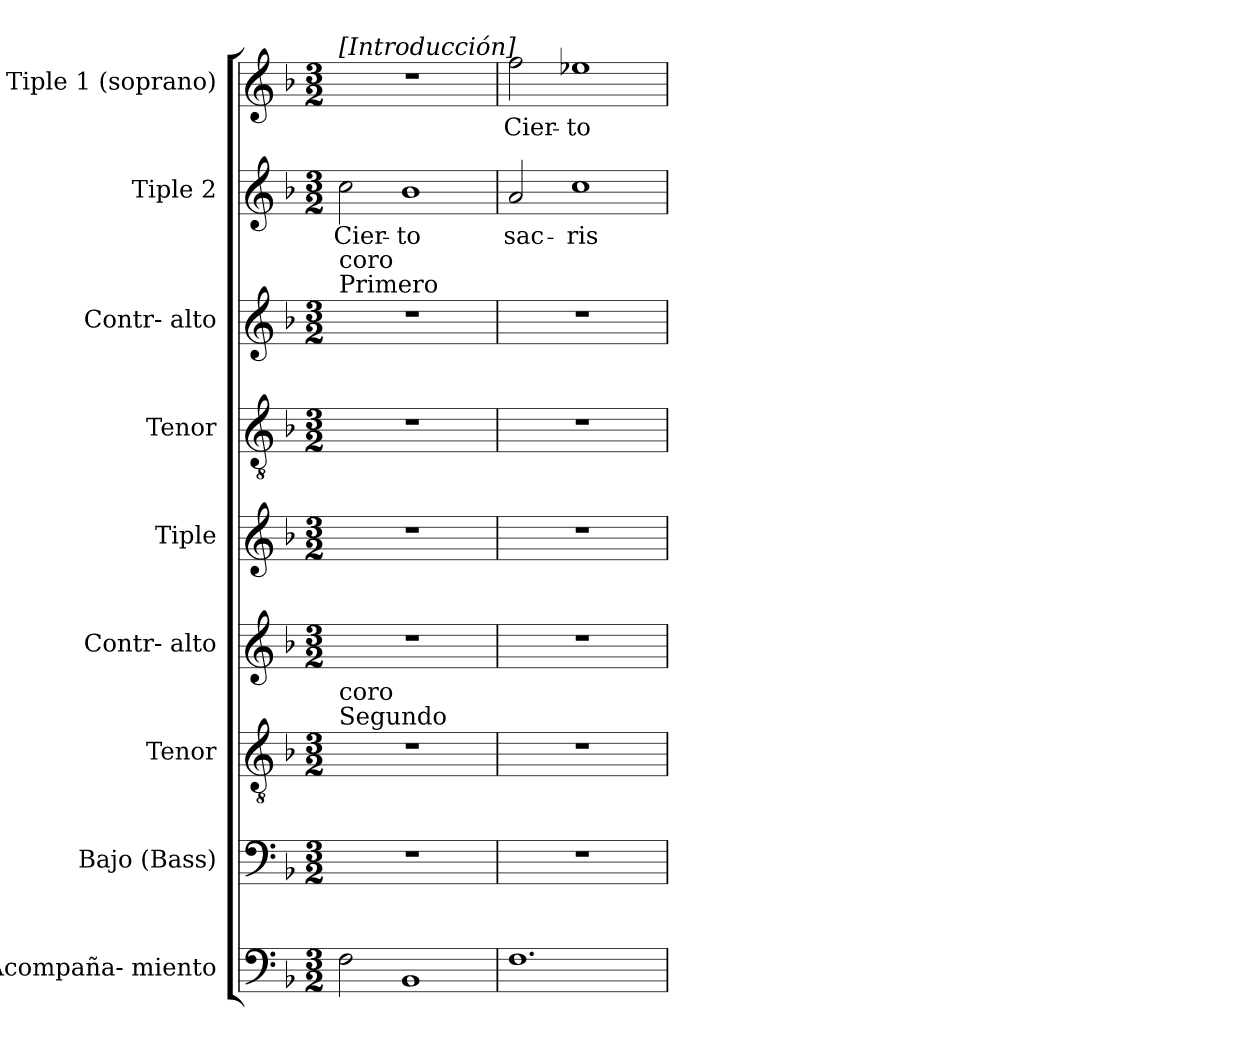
**kern	**kern	**kern	**kern	**kern	**kern	**kern	**kern	**text	**kern	**text
*part9	*part8	*part7	*part6	*part5	*part4	*part3	*part2	*part2	*part1	*part1
*staff9	*staff8	*staff7	*staff6	*staff5	*staff4	*staff3	*staff2	*staff2	*staff1	*staff1
*I"Acompaña- miento	*I"Bajo (Bass)	*I"Tenor	*I"Contr- alto	*I"Tiple	*I"Tenor	*I"Contr- alto	*I"Tiple 2	*	*I"Tiple 1 (soprano)	*
*I'Cont.	*I'B.	*I'T.	*I'A.	*	*I'T.	*I'A.	*	*	*I'S.	*
!!LO:PB:g=z
*clefF4	*clefF4	*clefGv2	*clefG2	*clefG2	*clefGv2	*clefG2	*clefG2	*	*clefG2	*
*	*	*ITrd7c12	*	*	*ITrd7c12	*	*	*	*	*
*k[b-]	*k[b-]	*k[b-]	*k[b-]	*k[b-]	*k[b-]	*k[b-]	*k[b-]	*	*k[b-]	*
*F:	*F:	*F:	*F:	*F:	*F:	*F:	*F:	*	*F:	*
*M3/2	*M3/2	*M3/2	*M3/2	*M3/2	*M3/2	*M3/2	*M3/2	*	*M3/2	*
=1	=1	=1	=1	=1	=1	=1	=1	=1	=1	=1
!	!LO:N:vis=1	!LO:N:vis=1	!LO:N:vis=1	!LO:N:vis=1	!LO:N:vis=1	!LO:N:vis=1	!	!	!	!
!	!	!	!	!	!	!	!	!	!LO:TX:a:t=[Introducción]	!
!	!	!	!	!	!	!LO:TX:a:t=Primero	!	!	!	!
!	!	!	!	!	!	!LO:TX:t=coro	!	!	!	!
!	!	!LO:TX:a:t=Segundo	!	!	!	!	!	!	!	!
!	!	!LO:TX:t=coro	!	!	!	!	!	!	!	!
!	!	!	!	!	!	!	!	!LO:LY:b:color=#000000	!LO:N:vis=1	!
2Fi\	1.r	1.r	1.r	1.r	1.r	1.r	2cci\	Cier-	1.r	.
!	!	!	!	!	!	!	!	!LO:LY:b:color=#000000	!	!
1BB-i	.	.	.	.	.	.	1b-i	-to	.	.
=2	=2	=2	=2	=2	=2	=2	=2	=2	=2	=2
!	!LO:N:vis=1	!LO:N:vis=1	!LO:N:vis=1	!LO:N:vis=1	!LO:N:vis=1	!LO:N:vis=1	!	!	!	!
!	!	!	!	!	!	!	!	!LO:LY:b:color=#000000	!	!
!	!	!	!	!	!	!	!	!	!	!LO:LY:b:color=#000000
1.Fi	1.r	1.r	1.r	1.r	1.r	1.r	2ai/	sac-	2ffi\	Cier-
!	!	!	!	!	!	!	!	!LO:LY:b:color=#000000	!	!
!	!	!	!	!	!	!	!	!	!	!LO:LY:b:color=#000000
.	.	.	.	.	.	.	1cci	-ris-	1ee-Xi	-to
=	=	=	=	=	=	=	=	=	=	=
*-	*-	*-	*-	*-	*-	*-	*-	*-	*-	*-
